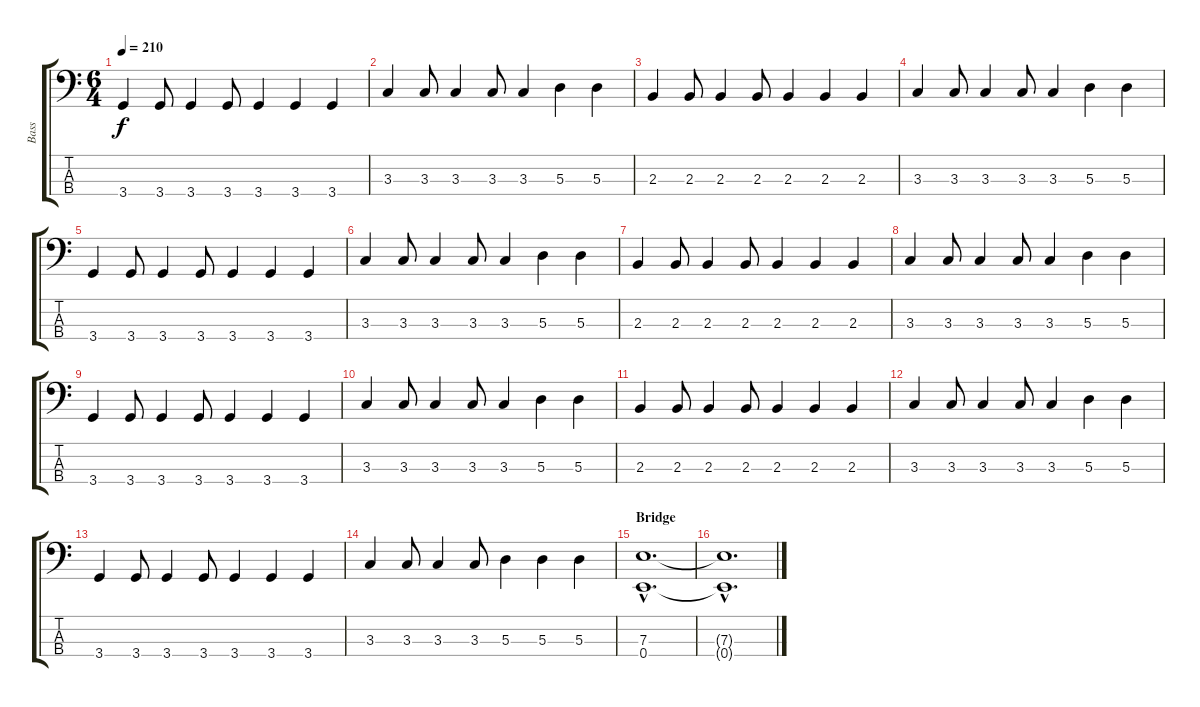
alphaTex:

\track ("Bass" "Bass") {instrument acousticbass}
\staff {score tabs}
\tuning (G2 D2 A1 E1) {hide}
\ts (6 4)
\tempo 210
\clef f4
\ks c
3.4.4{dy f} 3.4.8 3.4.4 3.4.8 3.4.4 3.4.4 3.4.4 |
3.3.4 3.3.8 3.3.4 3.3.8 3.3.4 5.3.4 5.3.4 |
2.3.4 2.3.8 2.3.4 2.3.8 2.3.4 2.3.4 2.3.4 |
3.3.4 3.3.8 3.3.4 3.3.8 3.3.4 5.3.4 5.3.4 |
3.4.4 3.4.8 3.4.4 3.4.8 3.4.4 3.4.4 3.4.4 |
3.3.4 3.3.8 3.3.4 3.3.8 3.3.4 5.3.4 5.3.4 |
2.3.4 2.3.8 2.3.4 2.3.8 2.3.4 2.3.4 2.3.4 |
3.3.4 3.3.8 3.3.4 3.3.8 3.3.4 5.3.4 5.3.4 |
3.4.4 3.4.8 3.4.4 3.4.8 3.4.4 3.4.4 3.4.4 |
3.3.4 3.3.8 3.3.4 3.3.8 3.3.4 5.3.4 5.3.4 |
2.3.4 2.3.8 2.3.4 2.3.8 2.3.4 2.3.4 2.3.4 |
3.3.4 3.3.8 3.3.4 3.3.8 3.3.4 5.3.4 5.3.4 |
3.4.4 3.4.8 3.4.4 3.4.8 3.4.4 3.4.4 3.4.4 |
3.3.4 3.3.8 3.3.4 3.3.8 5.3.4 5.3.4 5.3.4 |
\section ("" "Bridge")
(7.3{hac} 0.4{hac}).1{d} |
(7.3{hac t} 0.4{hac t}).1{d}
